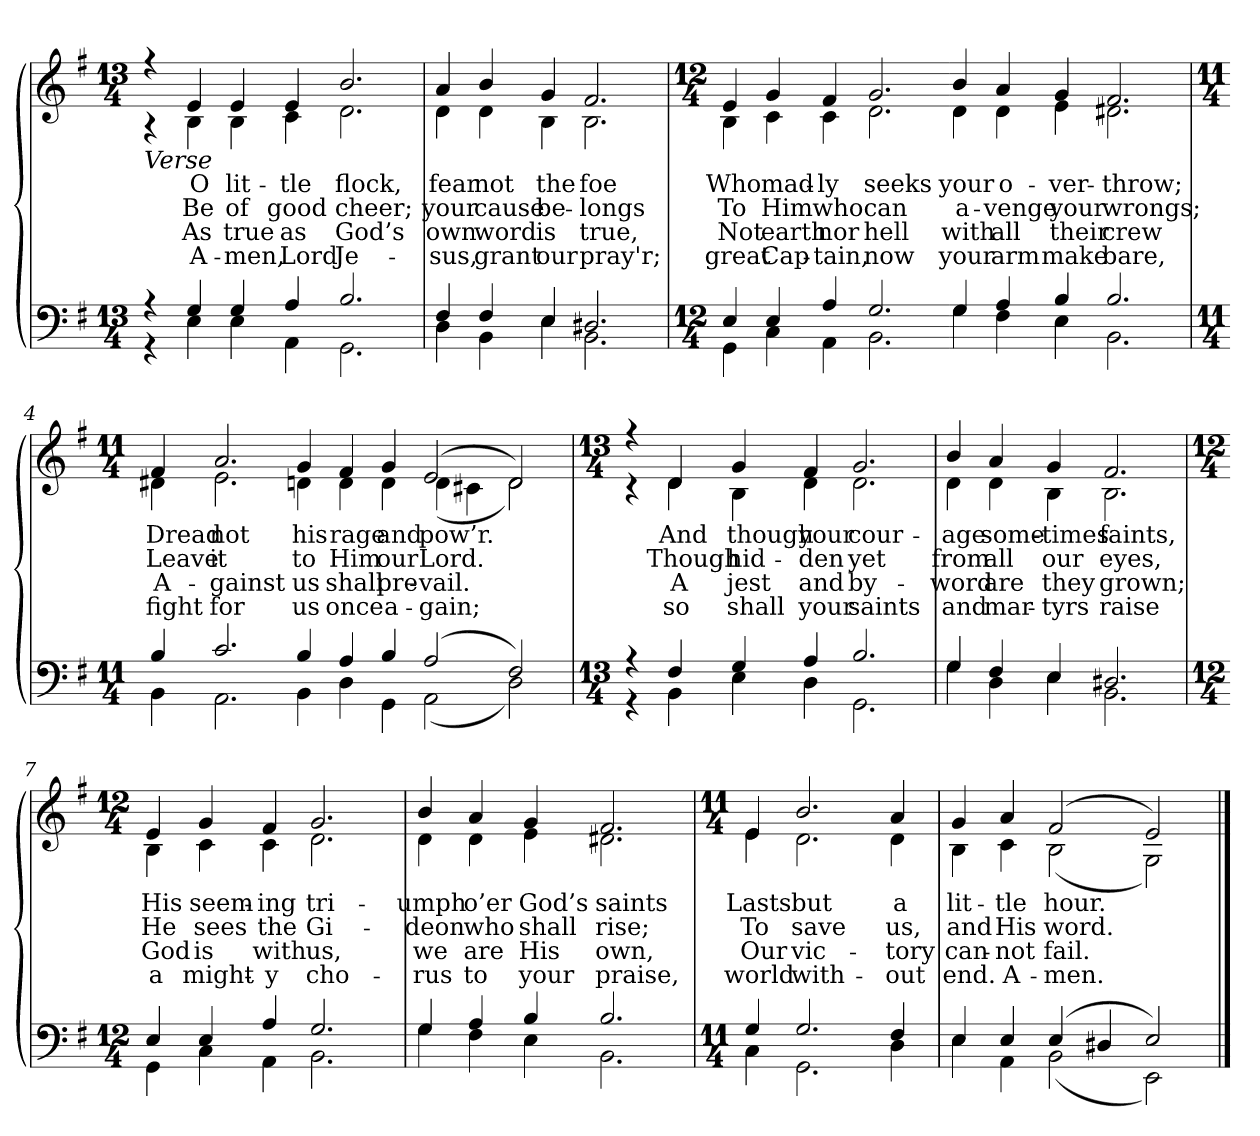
**kern	**kern	**text	**text	**text	**text
*part2	*part1	*part1	*part1	*part1	*part1
*staff2	*staff1	*staff1	*staff1	*staff1	*staff1
*clefF4	*clefG2	*	*	*	*
*k[f#]	*k[f#]	*	*	*	*
*M13/4	*M13/4	*	*	*	*
=1	=1	=1	=1	=1	=1
*^	*^	*	*	*	*
!	!	!LO:TX:b:i:t=Verse	!	!	!	!	!
4r	4r	4r	4r	.	.	.	.
!	!	!	!	!LO:LY:b	!LO:LY:b	!LO:LY:b	!LO:LY:b
4G/	4E\	4e/	4B\	O	Be	As	A-
!	!	!	!	!LO:LY:b	!LO:LY:b	!LO:LY:b	!LO:LY:b
4G/	4E\	4e/	4B\	lit-	of	true	-men,
!	!	!	!	!LO:LY:b	!LO:LY:b	!LO:LY:b	!LO:LY:b
4A/	4AA\	4e/	4c\	-tle	good	as	Lord
!	!	!	!	!LO:LY:b	!LO:LY:b	!LO:LY:b	!LO:LY:b
2.B/	2.GG\	2.b/	2.d\	flock,	cheer;	God’s	Je-
=2	=2	=2	=2	=2	=2	=2	=2
!	!	!	!	!LO:LY:b	!LO:LY:b	!LO:LY:b	!LO:LY:b
4F#/	4D\	4a/	4d\	fear	your	own	-sus,
!	!	!	!	!LO:LY:b	!LO:LY:b	!LO:LY:b	!LO:LY:b
4F#/	4BB\	4b/	4d\	not	cause	word	grant
!	!	!	!	!LO:LY:b	!LO:LY:b	!LO:LY:b	!LO:LY:b
4E/	4E\	4g/	4B\	the	be-	is	our
!	!	!	!	!LO:LY:b	!LO:LY:b	!LO:LY:b	!LO:LY:b
2.D#X/	2.BB\	2.f#/	2.B\	foe	-longs	true,	pray'r;
!!LO:LB:g=z	!!
=3	=3	=3	=3	=3	=3	=3	=3
*M12/4	*	*M12/4	*	*	*	*	*
!	!	!	!	!LO:LY:b	!LO:LY:b	!LO:LY:b	!LO:LY:b
4E/	4GG\	4e/	4B\	Who	To	Not	great
!	!	!	!	!LO:LY:b	!LO:LY:b	!LO:LY:b	!LO:LY:b
4E/	4C\	4g/	4c\	mad-	Him	earth	Cap-
!	!	!	!	!LO:LY:b	!LO:LY:b	!LO:LY:b	!LO:LY:b
4A/	4AA\	4f#/	4c\	-ly	who	nor	-tain,
!	!	!	!	!LO:LY:b	!LO:LY:b	!LO:LY:b	!LO:LY:b
2.G/	2.BB\	2.g/	2.d\	seeks	can	hell	now
!	!	!	!	!LO:LY:b	!LO:LY:b	!LO:LY:b	!LO:LY:b
4G/	4G\	4b/	4d\	your	a-	with	your
!	!	!	!	!LO:LY:b	!LO:LY:b	!LO:LY:b	!LO:LY:b
4A/	4F#\	4a/	4d\	o-	-venge	all	arm
!	!	!	!	!LO:LY:b	!LO:LY:b	!LO:LY:b	!LO:LY:b
4B/	4E\	4g/	4e\	-ver-	your	their	make
!	!	!	!	!LO:LY:b	!LO:LY:b	!LO:LY:b	!LO:LY:b
2.B/	2.BB\	2.f#/	2.d#X\	-throw;	wrongs;	crew	bare,
!!LO:LB:g=z	!!
=4	=4	=4	=4	=4	=4	=4	=4
*M11/4	*	*M11/4	*	*	*	*	*
!	!	!	!	!LO:LY:b	!LO:LY:b	!LO:LY:b	!LO:LY:b
4B/	4BB\	4f#/	4d#X\	Dread	Leave	A-	fight
!	!	!	!	!LO:LY:b	!LO:LY:b	!LO:LY:b	!LO:LY:b
2.c/	2.AA\	2.a/	2.e\	not	it	-gainst	for
!	!	!	!	!LO:LY:b	!LO:LY:b	!LO:LY:b	!LO:LY:b
4B/	4BB\	4g/	4dn\	his	to	us	us
!	!	!	!	!LO:LY:b	!LO:LY:b	!LO:LY:b	!LO:LY:b
4A/	4D\	4f#/	4d\	rage	Him	shall	once
!	!	!	!	!LO:LY:b	!LO:LY:b	!LO:LY:b	!LO:LY:b
4B/	4GG\	4g/	4d\	and	our	pre-	a-
!	!	!	!	!LO:LY:b	!LO:LY:b	!LO:LY:b	!LO:LY:b
(>2A/	(<2AA\	(>2e/	(<4d\	pow’r.	Lord.	-vail.	-gain;
.	.	.	4c#X\	.	.	.	.
2F#/)	2D\)	2d/)	2d\)	.	.	.	.
!!LO:LB:g=z	!!
=5	=5	=5	=5	=5	=5	=5	=5
*M13/4	*	*M13/4	*	*	*	*	*
4r	4r	4r	4r	.	.	.	.
!	!	!	!	!LO:LY:b	!LO:LY:b	!LO:LY:b	!LO:LY:b
4F#/	4BB\	4d/	4d\	And	Though	A	so
!	!	!	!	!LO:LY:b	!LO:LY:b	!LO:LY:b	!LO:LY:b
4G/	4E\	4g/	4B\	though	hid-	jest	shall
!	!	!	!	!LO:LY:b	!LO:LY:b	!LO:LY:b	!LO:LY:b
4A/	4D\	4f#/	4d\	your	-den	and	your
!	!	!	!	!LO:LY:b	!LO:LY:b	!LO:LY:b	!LO:LY:b
2.B/	2.GG\	2.g/	2.d\	cour-	yet	by--	saints
=6	=6	=6	=6	=6	=6	=6	=6
!	!	!	!	!LO:LY:b	!LO:LY:b	!LO:LY:b	!LO:LY:b
4G/	4G\	4b/	4d\	-age	from	-word	and
!	!	!	!	!LO:LY:b	!LO:LY:b	!LO:LY:b	!LO:LY:b
4F#/	4D\	4a/	4d\	some-	all	are	mar-
!	!	!	!	!LO:LY:b	!LO:LY:b	!LO:LY:b	!LO:LY:b
4E/	4E\	4g/	4B\	-times	our	they	-tyrs
!	!	!	!	!LO:LY:b	!LO:LY:b	!LO:LY:b	!LO:LY:b
2.D#X/	2.BB\	2.f#/	2.B\	faints,	eyes,	grown;	raise
!!LO:LB:g=z	!!
=7	=7	=7	=7	=7	=7	=7	=7
*M12/4	*	*M12/4	*	*	*	*	*
!	!	!	!	!LO:LY:b	!LO:LY:b	!LO:LY:b	!LO:LY:b
4E/	4GG\	4e/	4B\	His	He	God	a
!	!	!	!	!LO:LY:b	!LO:LY:b	!LO:LY:b	!LO:LY:b
4E/	4C\	4g/	4c\	seem-	sees	is	might-
!	!	!	!	!LO:LY:b	!LO:LY:b	!LO:LY:b	!LO:LY:b
4A/	4AA\	4f#/	4c\	-ing	the	with	-y
!	!	!	!	!LO:LY:b	!LO:LY:b	!LO:LY:b	!LO:LY:b
2.G/	2.BB\	2.g/	2.d\	tri-	Gi-	us,	cho-
=8	=8	=8	=8	=8	=8	=8	=8
!	!	!	!	!LO:LY:b	!LO:LY:b	!LO:LY:b	!LO:LY:b
4G/	4G\	4b/	4d\	-umph	-deon	we	-rus
!	!	!	!	!LO:LY:b	!LO:LY:b	!LO:LY:b	!LO:LY:b
4A/	4F#\	4a/	4d\	o’er	who	are	to
!	!	!	!	!LO:LY:b	!LO:LY:b	!LO:LY:b	!LO:LY:b
4B/	4E\	4g/	4e\	God’s	shall	His	your
!	!	!	!	!LO:LY:b	!LO:LY:b	!LO:LY:b	!LO:LY:b
2.B/	2.BB\	2.f#/	2.d#X\	saints	rise;	own,	praise,
!!LO:LB:g=z	!!
=9	=9	=9	=9	=9	=9	=9	=9
*M11/4	*	*M11/4	*	*	*	*	*
!	!	!	!	!LO:LY:b	!LO:LY:b	!LO:LY:b	!LO:LY:b
4G/	4C\	4e/	4e\	Lasts	To	Our	world
!	!	!	!	!LO:LY:b	!LO:LY:b	!LO:LY:b	!LO:LY:b
2.G/	2.GG\	2.b/	2.d\	but	save	vic-	with-
!	!	!	!	!LO:LY:b	!LO:LY:b	!LO:LY:b	!LO:LY:b
4F#/	4D\	4a/	4d\	a	us,	-tory	-out
=10	=10	=10	=10	=10	=10	=10	=10
!	!	!	!	!LO:LY:b	!LO:LY:b	!LO:LY:b	!LO:LY:b
4E/	4E\	4g/	4B\	lit-	and	can-	end.
!	!	!	!	!LO:LY:b	!LO:LY:b	!LO:LY:b	!LO:LY:b
4E/	4AA\	4a/	4c\	-tle	His	-not	A-
!	!	!	!	!LO:LY:b	!LO:LY:b	!LO:LY:b	!LO:LY:b
(>4E/	(<2BB\	(>2f#/	(<2B\	hour.	word.	fail.	-men.
4D#X/	.	.	.	.	.	.	.
2E/)	2EE\)	2e/)	2G\)	.	.	.	.
*v	*v	*	*	*	*	*	*
*	*v	*v	*	*	*	*
==	==	==	==	==	==
*-	*-	*-	*-	*-	*-
